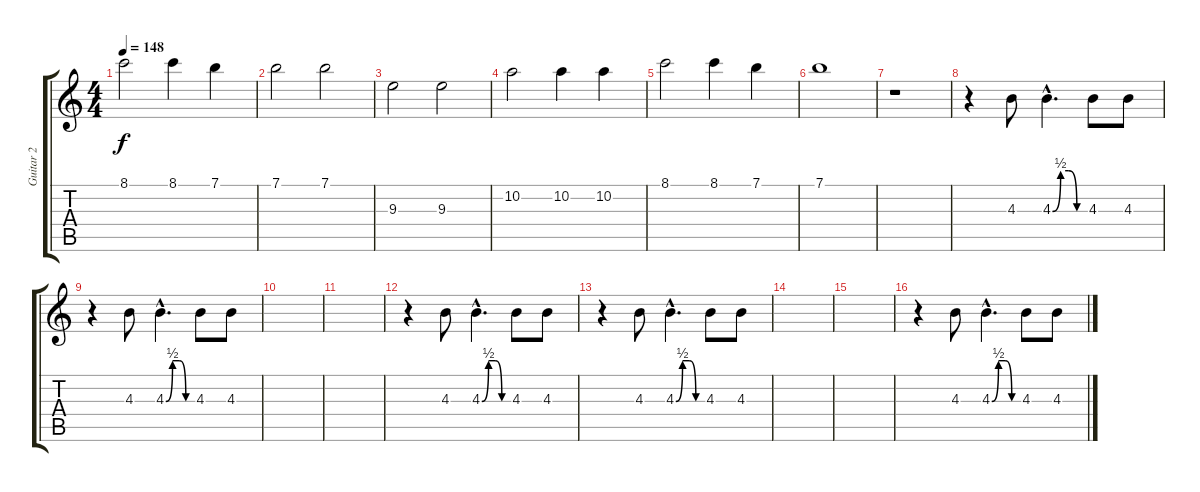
\track ("Guitar 2" "Guitar 2") {instrument distortionguitar}
\staff {score tabs}
\tuning (E4 B3 G3 D3 A2 E2) {hide}
\ts (4 4)
\tempo 148
\clef g2
\ks c
8.1.2{dy f} 8.1.4 7.1.4 |
7.1.2 7.1.2 |
9.3.2 9.3.2 |
10.2.2{volume 14 instrument electricguitarclean} 10.2.4 10.2.4 |
8.1.2 8.1.4 7.1.4 |
7.1.1 |
r.1 |
r.4{volume 10 instrument distortionguitar} 4.3.8 4.3{be (custom 0 0 15 2 30 2 45 0 60 0) hac}.4{d} 4.3.8 4.3.8 |
r.4 4.3.8 4.3{be (custom 0 0 15 2 30 2 45 0 60 0) hac}.4{d} 4.3.8 4.3.8 |
|
|
r.4 4.3.8 4.3{be (custom 0 0 15 2 30 2 45 0 60 0) hac}.4{d} 4.3.8 4.3.8 |
r.4 4.3.8 4.3{be (custom 0 0 15 2 30 2 45 0 60 0) hac}.4{d} 4.3.8 4.3.8 |
|
|
r.4{volume 10 instrument distortionguitar} 4.3.8 4.3{be (custom 0 0 15 2 30 2 45 0 60 0) hac}.4{d} 4.3.8 4.3.8
